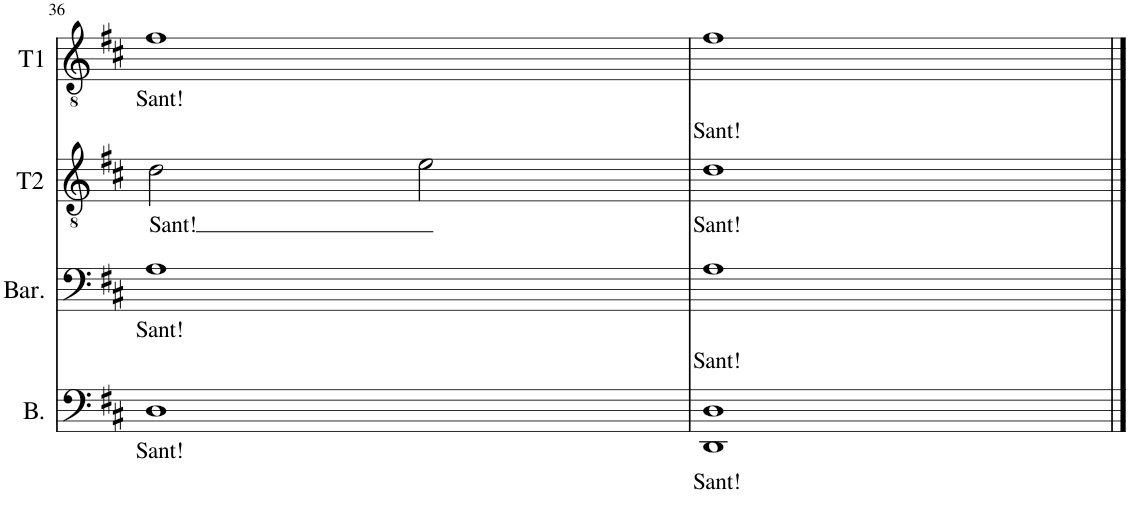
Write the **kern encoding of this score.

**kern	**text	**kern	**text	**kern	**text	**kern	**text
*part4	*part4	*part3	*part3	*part2	*part2	*part1	*part1
*staff4	*staff4	*staff3	*staff3	*staff2	*staff2	*staff1	*staff1
*I"Basso	*	*I"Baritono	*	*I"TenoreII	*	*I"TenoreI	*
*I'B.	*	*I'Bar.	*	*I'T2	*	*I'T1	*
!!LO:PB:g=z
*clefF4	*	*clefF4	*	*clefGv2	*	*clefGv2	*
*k[f#c#]	*	*k[f#c#]	*	*k[f#c#]	*	*k[f#c#]	*
*M4/4	*	*M4/4	*	*M4/4	*	*M4/4	*
*met(c)	*	*met(c)	*	*met(c)	*	*met(c)	*
=36	=36	=36	=36	=36	=36	=36	=36
!	!LO:LY:b	!	!LO:LY:b	!	!LO:LY:b	!	!LO:LY:b
1D	Sant!	1A	Sant!	2d\	Sant!	1f#	Sant!
.	.	.	.	2e\	.	.	.
=37	=37	=37	=37	=37	=37	=37	=37
!	!LO:LY:b	!	!LO:LY:b	!	!LO:LY:b	!	!LO:LY:b
*^	*	*	*	*	*	*	*
1D	1DD	Sant!	1A	Sant!	1d	Sant!	1f#	Sant!
*v	*v	*	*	*	*	*	*	*
==	==	==	==	==	==	==	==
*-	*-	*-	*-	*-	*-	*-	*-
